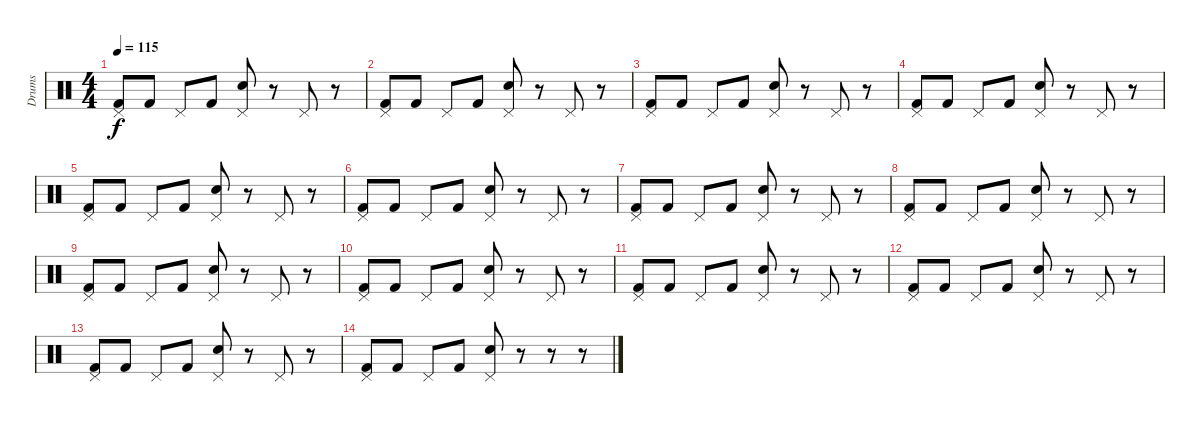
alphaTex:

\track ("Drums" "Drums") {instrument percussion}
\staff {score}
\articulation defaults
\ts (4 4)
\tempo 115
\clef neutral
\ks c
("Pedal Hi-Hat (hit)" "Kick (hit) 2").8{dy f} "Kick (hit) 2".8 "Pedal Hi-Hat (hit)".8 "Kick (hit) 2".8 ("Pedal Hi-Hat (hit)" "Electric Snare (hit)").8 r.8 "Pedal Hi-Hat (hit)".8 r.8 |
("Pedal Hi-Hat (hit)" "Kick (hit) 2").8 "Kick (hit) 2".8 "Pedal Hi-Hat (hit)".8 "Kick (hit) 2".8 ("Pedal Hi-Hat (hit)" "Electric Snare (hit)").8 r.8 "Pedal Hi-Hat (hit)".8 r.8 |
("Pedal Hi-Hat (hit)" "Kick (hit) 2").8 "Kick (hit) 2".8 "Pedal Hi-Hat (hit)".8 "Kick (hit) 2".8 ("Pedal Hi-Hat (hit)" "Electric Snare (hit)").8 r.8 "Pedal Hi-Hat (hit)".8 r.8 |
("Pedal Hi-Hat (hit)" "Kick (hit) 2").8 "Kick (hit) 2".8 "Pedal Hi-Hat (hit)".8 "Kick (hit) 2".8 ("Pedal Hi-Hat (hit)" "Electric Snare (hit)").8 r.8 "Pedal Hi-Hat (hit)".8 r.8 |
("Pedal Hi-Hat (hit)" "Kick (hit) 2").8 "Kick (hit) 2".8 "Pedal Hi-Hat (hit)".8 "Kick (hit) 2".8 ("Pedal Hi-Hat (hit)" "Electric Snare (hit)").8 r.8 "Pedal Hi-Hat (hit)".8 r.8 |
("Pedal Hi-Hat (hit)" "Kick (hit) 2").8 "Kick (hit) 2".8 "Pedal Hi-Hat (hit)".8 "Kick (hit) 2".8 ("Pedal Hi-Hat (hit)" "Electric Snare (hit)").8 r.8 "Pedal Hi-Hat (hit)".8 r.8 |
("Pedal Hi-Hat (hit)" "Kick (hit) 2").8 "Kick (hit) 2".8 "Pedal Hi-Hat (hit)".8 "Kick (hit) 2".8 ("Pedal Hi-Hat (hit)" "Electric Snare (hit)").8 r.8 "Pedal Hi-Hat (hit)".8 r.8 |
("Pedal Hi-Hat (hit)" "Kick (hit) 2").8 "Kick (hit) 2".8 "Pedal Hi-Hat (hit)".8 "Kick (hit) 2".8 ("Pedal Hi-Hat (hit)" "Electric Snare (hit)").8 r.8 "Pedal Hi-Hat (hit)".8 r.8 |
("Pedal Hi-Hat (hit)" "Kick (hit) 2").8 "Kick (hit) 2".8 "Pedal Hi-Hat (hit)".8 "Kick (hit) 2".8 ("Pedal Hi-Hat (hit)" "Electric Snare (hit)").8 r.8 "Pedal Hi-Hat (hit)".8 r.8 |
("Pedal Hi-Hat (hit)" "Kick (hit) 2").8 "Kick (hit) 2".8 "Pedal Hi-Hat (hit)".8 "Kick (hit) 2".8 ("Pedal Hi-Hat (hit)" "Electric Snare (hit)").8 r.8 "Pedal Hi-Hat (hit)".8 r.8 |
("Pedal Hi-Hat (hit)" "Kick (hit) 2").8 "Kick (hit) 2".8 "Pedal Hi-Hat (hit)".8 "Kick (hit) 2".8 ("Pedal Hi-Hat (hit)" "Electric Snare (hit)").8 r.8 "Pedal Hi-Hat (hit)".8 r.8 |
("Pedal Hi-Hat (hit)" "Kick (hit) 2").8 "Kick (hit) 2".8 "Pedal Hi-Hat (hit)".8 "Kick (hit) 2".8 ("Pedal Hi-Hat (hit)" "Electric Snare (hit)").8 r.8 "Pedal Hi-Hat (hit)".8 r.8 |
("Pedal Hi-Hat (hit)" "Kick (hit) 2").8 "Kick (hit) 2".8 "Pedal Hi-Hat (hit)".8 "Kick (hit) 2".8 ("Pedal Hi-Hat (hit)" "Electric Snare (hit)").8 r.8 "Pedal Hi-Hat (hit)".8 r.8 |
("Pedal Hi-Hat (hit)" "Kick (hit) 2").8 "Kick (hit) 2".8 "Pedal Hi-Hat (hit)".8 "Kick (hit) 2".8 ("Pedal Hi-Hat (hit)" "Electric Snare (hit)").8 r.8 r.8 r.8
